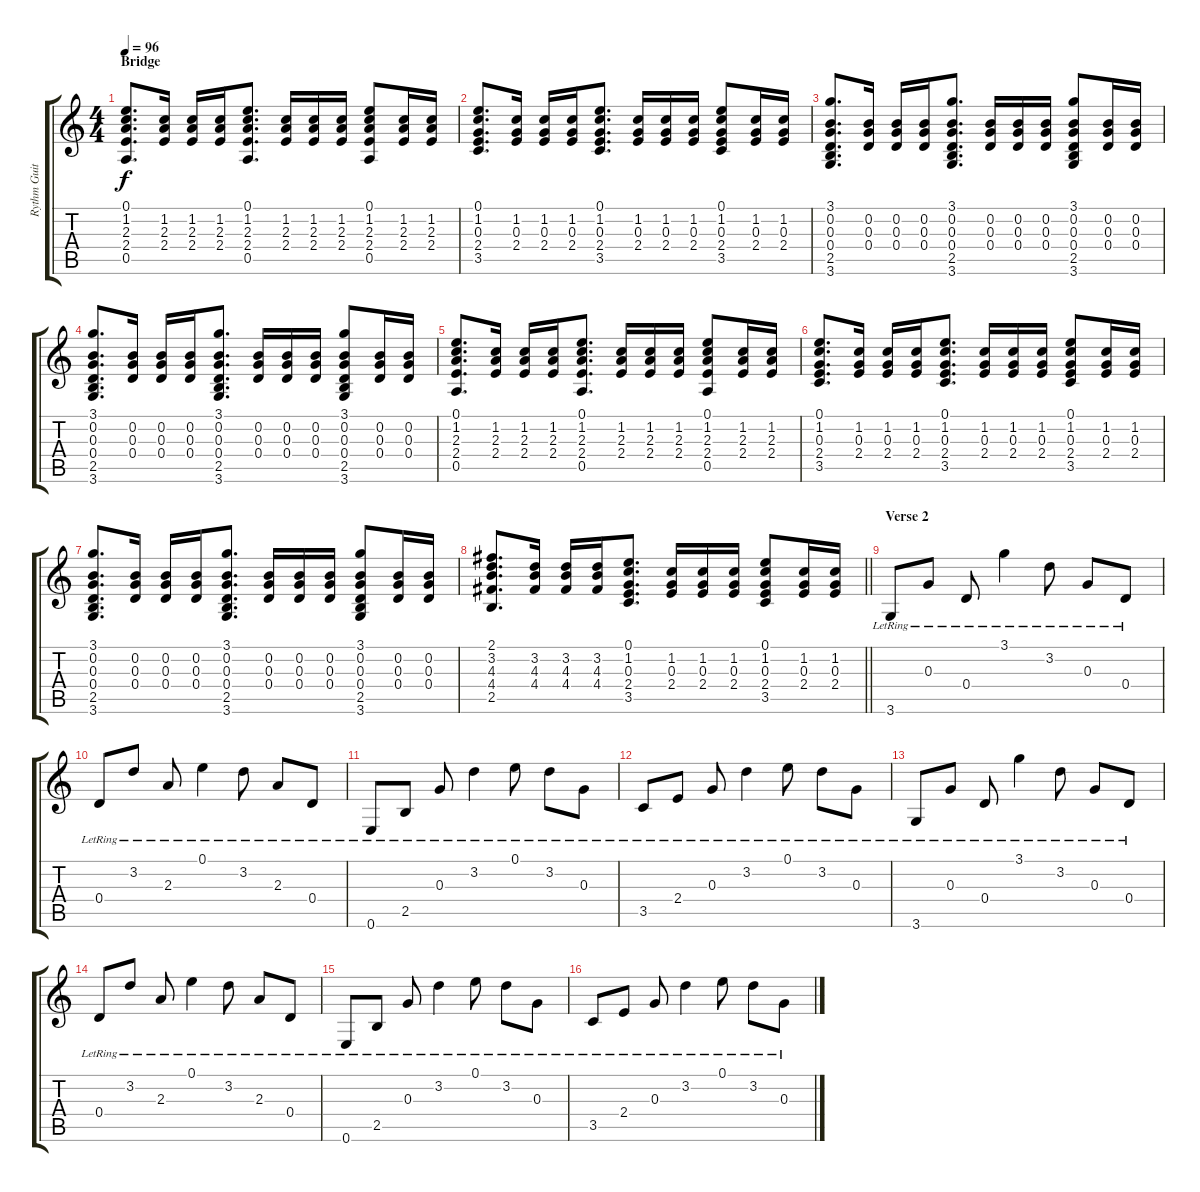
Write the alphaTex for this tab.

\track ("Rythm Guitar" "Rythm Guit") {instrument acousticguitarsteel}
\staff {score tabs}
\tuning (E4 B3 G3 D3 A2 E2) {hide}
\ts (4 4)
\section ("" "Bridge")
\tempo 96
\clef g2
\ks c
(0.1 1.2 2.3 2.4 0.5).8{d dy f} (1.2 2.3 2.4).16 (1.2 2.3 2.4).16 (1.2 2.3 2.4).16 (0.1 1.2 2.3 2.4 0.5).8{d} (1.2 2.3 2.4).16 (1.2 2.3 2.4).16 (1.2 2.3 2.4).16 (0.1 1.2 2.3 2.4 0.5).8 (1.2 2.3 2.4).16 (1.2 2.3 2.4).16 |
(0.1 1.2 0.3 2.4 3.5).8{d} (1.2 0.3 2.4).16 (1.2 0.3 2.4).16 (1.2 0.3 2.4).16 (0.1 1.2 0.3 2.4 3.5).8{d} (1.2 0.3 2.4).16 (1.2 0.3 2.4).16 (1.2 0.3 2.4).16 (0.1 1.2 0.3 2.4 3.5).8 (1.2 0.3 2.4).16 (1.2 0.3 2.4).16 |
(3.1 0.2 0.3 0.4 2.5 3.6).8{d} (0.2 0.3 0.4).16 (0.2 0.3 0.4).16 (0.2 0.3 0.4).16 (3.1 0.2 0.3 0.4 2.5 3.6).8{d} (0.2 0.3 0.4).16 (0.2 0.3 0.4).16 (0.2 0.3 0.4).16 (3.1 0.2 0.3 0.4 2.5 3.6).8 (0.2 0.3 0.4).16 (0.2 0.3 0.4).16 |
(3.1 0.2 0.3 0.4 2.5 3.6).8{d} (0.2 0.3 0.4).16 (0.2 0.3 0.4).16 (0.2 0.3 0.4).16 (3.1 0.2 0.3 0.4 2.5 3.6).8{d} (0.2 0.3 0.4).16 (0.2 0.3 0.4).16 (0.2 0.3 0.4).16 (3.1 0.2 0.3 0.4 2.5 3.6).8 (0.2 0.3 0.4).16 (0.2 0.3 0.4).16 |
(0.1 1.2 2.3 2.4 0.5).8{d} (1.2 2.3 2.4).16 (1.2 2.3 2.4).16 (1.2 2.3 2.4).16 (0.1 1.2 2.3 2.4 0.5).8{d} (1.2 2.3 2.4).16 (1.2 2.3 2.4).16 (1.2 2.3 2.4).16 (0.1 1.2 2.3 2.4 0.5).8 (1.2 2.3 2.4).16 (1.2 2.3 2.4).16 |
(0.1 1.2 0.3 2.4 3.5).8{d} (1.2 0.3 2.4).16 (1.2 0.3 2.4).16 (1.2 0.3 2.4).16 (0.1 1.2 0.3 2.4 3.5).8{d} (1.2 0.3 2.4).16 (1.2 0.3 2.4).16 (1.2 0.3 2.4).16 (0.1 1.2 0.3 2.4 3.5).8 (1.2 0.3 2.4).16 (1.2 0.3 2.4).16 |
(3.1 0.2 0.3 0.4 2.5 3.6).8{d} (0.2 0.3 0.4).16 (0.2 0.3 0.4).16 (0.2 0.3 0.4).16 (3.1 0.2 0.3 0.4 2.5 3.6).8{d} (0.2 0.3 0.4).16 (0.2 0.3 0.4).16 (0.2 0.3 0.4).16 (3.1 0.2 0.3 0.4 2.5 3.6).8 (0.2 0.3 0.4).16 (0.2 0.3 0.4).16 |
\barLineRight lightlight
(2.1 3.2 4.3 4.4 2.5).8{d} (3.2 4.3 4.4).16 (3.2 4.3 4.4).16 (3.2 4.3 4.4).16 (0.1 1.2 0.3 2.4 3.5).8{d} (1.2 0.3 2.4).16 (1.2 0.3 2.4).16 (1.2 0.3 2.4).16 (0.1 1.2 0.3 2.4 3.5).8 (1.2 0.3 2.4).16 (1.2 0.3 2.4).16 |
\section ("" "Verse 2")
3.6{lr}.8 0.3{lr}.8 0.4{lr}.8 3.1{lr}.4 3.2{lr}.8 0.3{lr}.8 0.4{lr}.8 |
0.4{lr}.8 3.2{lr}.8 2.3{lr}.8 0.1{lr}.4 3.2{lr}.8 2.3{lr}.8 0.4{lr}.8 |
0.6{lr}.8 2.5{lr}.8 0.3{lr}.8 3.2{lr}.4 0.1{lr}.8 3.2{lr}.8 0.3{lr}.8 |
3.5{lr}.8 2.4{lr}.8 0.3{lr}.8 3.2{lr}.4 0.1{lr}.8 3.2{lr}.8 0.3{lr}.8 |
3.6{lr}.8 0.3{lr}.8 0.4{lr}.8 3.1{lr}.4 3.2{lr}.8 0.3{lr}.8 0.4{lr}.8 |
0.4{lr}.8 3.2{lr}.8 2.3{lr}.8 0.1{lr}.4 3.2{lr}.8 2.3{lr}.8 0.4{lr}.8 |
0.6{lr}.8 2.5{lr}.8 0.3{lr}.8 3.2{lr}.4 0.1{lr}.8 3.2{lr}.8 0.3{lr}.8 |
3.5{lr}.8 2.4{lr}.8 0.3{lr}.8 3.2{lr}.4 0.1{lr}.8 3.2{lr}.8 0.3{lr}.8
